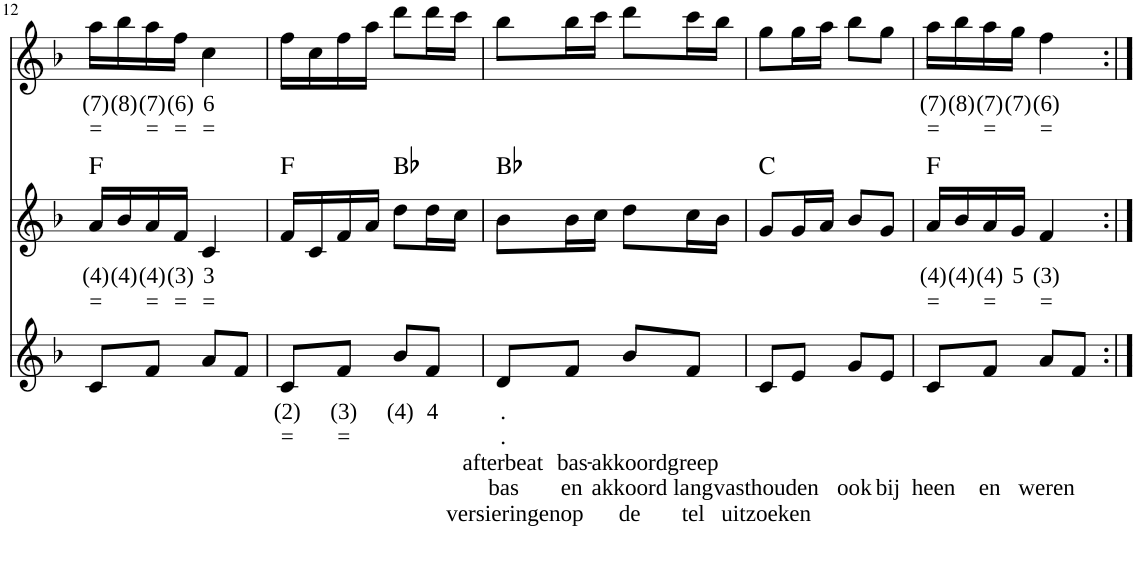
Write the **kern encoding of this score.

**kern	**text	**text	**text	**text	**text	**kern	**text	**text	**harte	**kern	**text	**text
*part3	*part3	*part3	*part3	*part3	*part3	*part2	*part2	*part2	*part2	*part1	*part1	*part1
*staff3	*staff3	*staff3	*staff3	*staff3	*staff3	*staff2	*staff2	*staff2	*	*staff1	*staff1	*staff1
*I"Voice	*	*	*	*	*	*I"Voice	*	*	*	*I"Voice	*	*
!!LO:PB:g=z
*clefG2	*	*	*	*	*	*clefG2	*	*	*	*clefG2	*	*
*k[b-]	*	*	*	*	*	*k[b-]	*	*	*	*k[b-]	*	*
*M2/4	*	*	*	*	*	*M2/4	*	*	*	*M2/4	*	*
=12	=12	=12	=12	=12	=12	=12	=12	=12	=12	=12	=12	=12
!	!	!	!	!	!	!	!LO:LY:b	!LO:LY:b	!	!	!LO:LY:b	!LO:LY:b
8c/L	.	.	.	.	.	16a/LL	(4)	=	F:maj	16aa\LL	(7)	=
!	!	!	!	!	!	!	!LO:LY:b	!	!	!	!LO:LY:b	!
.	.	.	.	.	.	16b-/	(4)	.	.	16bb-\	(8)	.
!	!	!	!	!	!	!	!LO:LY:b	!LO:LY:b	!	!	!LO:LY:b	!LO:LY:b
8f/J	.	.	.	.	.	16a/	(4)	=	.	16aa\	(7)	=
!	!	!	!	!	!	!	!LO:LY:b	!LO:LY:b	!	!	!LO:LY:b	!LO:LY:b
.	.	.	.	.	.	16f/JJ	(3)	=	.	16ff\JJ	(6)	=
!	!	!	!	!	!	!	!LO:LY:b	!LO:LY:b	!	!	!LO:LY:b	!LO:LY:b
8a/L	.	.	.	.	.	4c/	3	=	.	4cc\	6	=
8f/J	.	.	.	.	.	.	.	.	.	.	.	.
=13	=13	=13	=13	=13	=13	=13	=13	=13	=13	=13	=13	=13
!	!LO:LY:b	!LO:LY:b	!	!	!	!	!	!	!	!	!	!
8c/L	(2)	=	.	.	.	16f/LL	.	.	F:maj	16ff\LL	.	.
.	.	.	.	.	.	16c/	.	.	.	16cc\	.	.
!	!LO:LY:b	!LO:LY:b	!	!	!	!	!	!	!	!	!	!
8f/J	(3)	=	.	.	.	16f/	.	.	.	16ff\	.	.
.	.	.	.	.	.	16a/JJ	.	.	.	16aa\JJ	.	.
!	!LO:LY:b	!	!	!	!	!	!	!	!	!	!	!
8b-/L	(4)	.	.	.	.	8dd\L	.	.	Bb:maj	8ddd\L	.	.
!	!LO:LY:b	!	!	!	!	!	!	!	!	!	!	!
8f/J	4	.	.	.	.	16dd\L	.	.	.	16ddd\L	.	.
.	.	.	.	.	.	16cc\JJ	.	.	.	16ccc\JJ	.	.
=14	=14	=14	=14	=14	=14	=14	=14	=14	=14	=14	=14	=14
!	!LO:LY:b	!LO:LY:b	!LO:LY:b	!LO:LY:b	!LO:LY:b	!	!	!	!	!	!	!
8d/L	.	.	afterbeat	bas	versieringen	8b-\L	.	.	Bb:maj	8bb-\L	.	.
!	!	!	!LO:LY:b	!LO:LY:b	!LO:LY:b	!	!	!	!	!	!	!
8f/J	.	.	bas-	en	op	16b-\L	.	.	.	16bb-\L	.	.
.	.	.	.	.	.	16cc\JJ	.	.	.	16ccc\JJ	.	.
!	!	!	!LO:LY:b	!LO:LY:b	!LO:LY:b	!	!	!	!	!	!	!
8b-/L	.	.	-akkoord	akkoord	de	8dd\L	.	.	.	8ddd\L	.	.
!	!	!	!LO:LY:b	!LO:LY:b	!LO:LY:b	!	!	!	!	!	!	!
8f/J	.	.	greep	lang	tel	16cc\L	.	.	.	16ccc\L	.	.
.	.	.	.	.	.	16b-\JJ	.	.	.	16bb-\JJ	.	.
=15	=15	=15	=15	=15	=15	=15	=15	=15	=15	=15	=15	=15
!	!	!	!	!LO:LY:b	!LO:LY:b	!	!	!	!	!	!	!
8c/L	.	.	.	vasthouden	uitzoeken	8g/L	.	.	C:maj	8gg\L	.	.
8e/J	.	.	.	.	.	16g/L	.	.	.	16gg\L	.	.
.	.	.	.	.	.	16a/JJ	.	.	.	16aa\JJ	.	.
!	!	!	!	!LO:LY:b	!	!	!	!	!	!	!	!
8g/L	.	.	.	ook	.	8b-/L	.	.	.	8bb-\L	.	.
!	!	!	!	!LO:LY:b	!	!	!	!	!	!	!	!
8e/J	.	.	.	bij	.	8g/J	.	.	.	8gg\J	.	.
=16	=16	=16	=16	=16	=16	=16	=16	=16	=16	=16	=16	=16
!	!	!	!	!LO:LY:b	!	!	!LO:LY:b	!LO:LY:b	!	!	!LO:LY:b	!LO:LY:b
8c/L	.	.	.	heen	.	16a/LL	(4)	=	F:maj	16aa\LL	(7)	=
!	!	!	!	!	!	!	!LO:LY:b	!	!	!	!LO:LY:b	!
.	.	.	.	.	.	16b-/	(4)	.	.	16bb-\	(8)	.
!	!	!	!	!LO:LY:b	!	!	!LO:LY:b	!LO:LY:b	!	!	!LO:LY:b	!LO:LY:b
8f/J	.	.	.	en	.	16a/	(4)	=	.	16aa\	(7)	=
!	!	!	!	!	!	!	!LO:LY:b	!	!	!	!LO:LY:b	!
.	.	.	.	.	.	16g/JJ	5	.	.	16gg\JJ	(7)	.
!	!	!	!	!LO:LY:b	!	!	!LO:LY:b	!LO:LY:b	!	!	!LO:LY:b	!LO:LY:b
8a/L	.	.	.	weren	.	4f/	(3)	=	.	4ff\	(6)	=
8f/J	.	.	.	.	.	.	.	.	.	.	.	.
=:|!	=:|!	=:|!	=:|!	=:|!	=:|!	=:|!	=:|!	=:|!	=:|!	=:|!	=:|!	=:|!
*-	*-	*-	*-	*-	*-	*-	*-	*-	*-	*-	*-	*-
